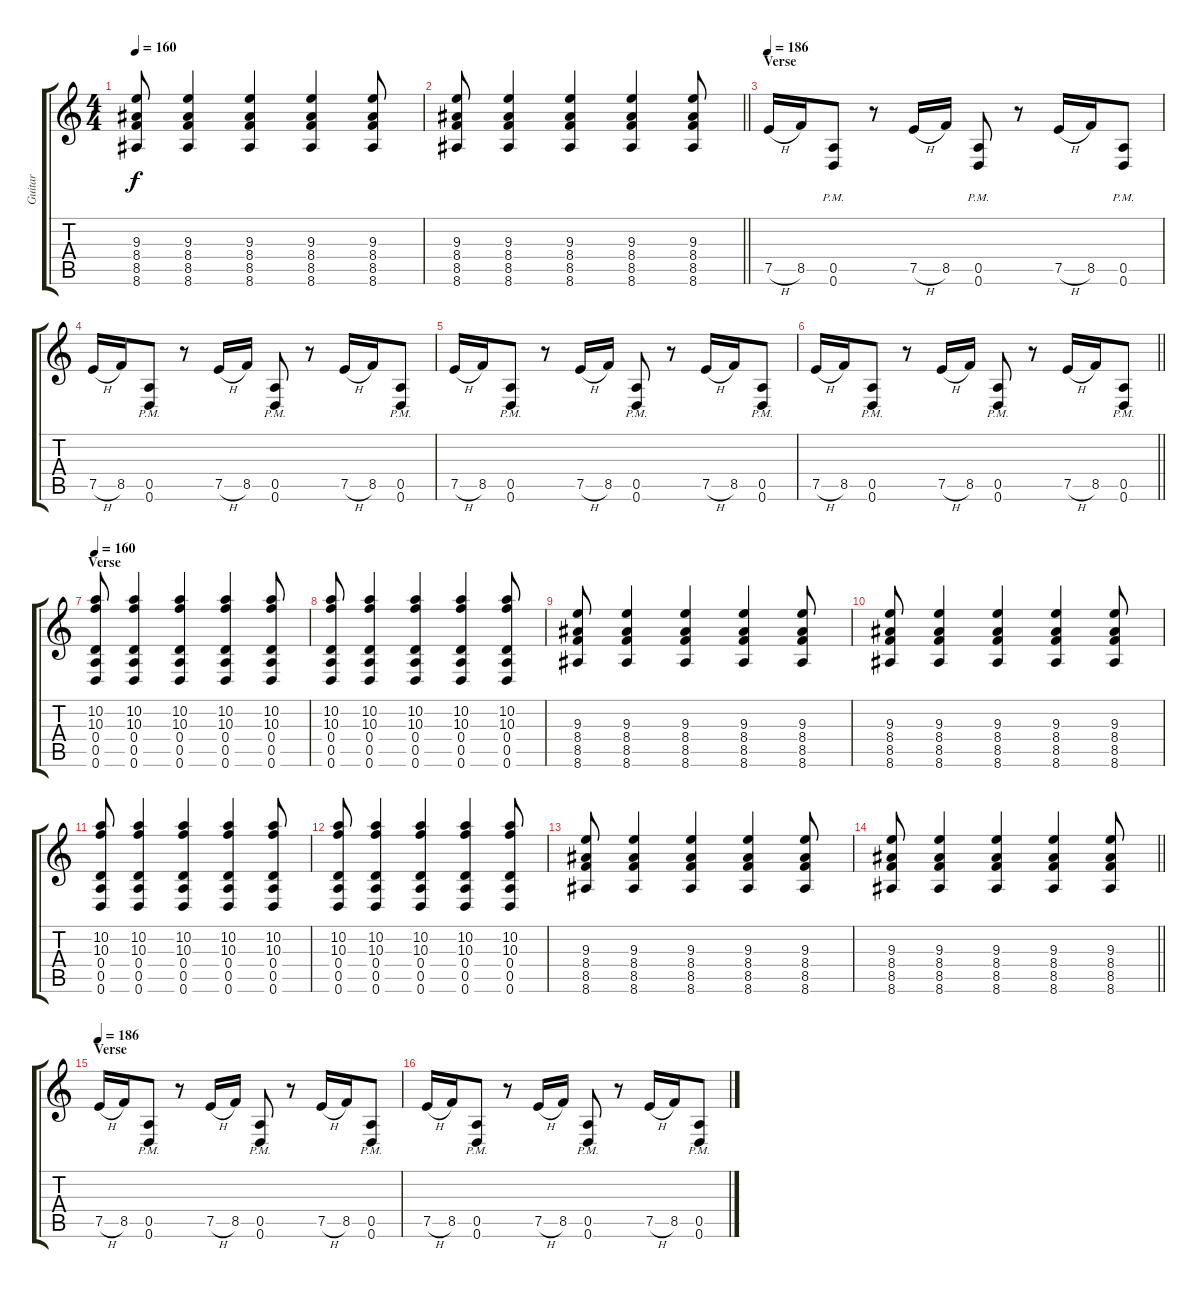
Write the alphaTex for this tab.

\track ("Guitar" "Guitar") {instrument distortionguitar}
\staff {score tabs}
\tuning (E4 B3 G3 D3 A2 D2) {hide}
\ts (4 4)
\tempo 160
\clef g2
\ks c
(9.3 8.4 8.5 8.6).8{dy f} (9.3 8.4 8.5 8.6).4 (9.3 8.4 8.5 8.6).4 (9.3 8.4 8.5 8.6).4 (9.3 8.4 8.5 8.6).8 |
\barLineRight lightlight
(9.3 8.4 8.5 8.6).8 (9.3 8.4 8.5 8.6).4 (9.3 8.4 8.5 8.6).4 (9.3 8.4 8.5 8.6).4 (9.3 8.4 8.5 8.6).8 |
\section ("" "Verse")
\tempo 186
7.5{h}.16 8.5.16 (0.5{pm} 0.6{pm}).8 r.8 7.5{h}.16 8.5.16 (0.5{pm} 0.6{pm}).8 r.8 7.5{h}.16 8.5.16 (0.5{pm} 0.6{pm}).8 |
7.5{h}.16 8.5.16 (0.5{pm} 0.6{pm}).8 r.8 7.5{h}.16 8.5.16 (0.5{pm} 0.6{pm}).8 r.8 7.5{h}.16 8.5.16 (0.5{pm} 0.6{pm}).8 |
7.5{h}.16 8.5.16 (0.5{pm} 0.6{pm}).8 r.8 7.5{h}.16 8.5.16 (0.5{pm} 0.6{pm}).8 r.8 7.5{h}.16 8.5.16 (0.5{pm} 0.6{pm}).8 |
\barLineRight lightlight
7.5{h}.16 8.5.16 (0.5{pm} 0.6{pm}).8 r.8 7.5{h}.16 8.5.16 (0.5{pm} 0.6{pm}).8 r.8 7.5{h}.16 8.5.16 (0.5{pm} 0.6{pm}).8 |
\section ("" "Verse")
\tempo 160
(10.2 10.3 0.4 0.5 0.6).8 (10.2 10.3 0.4 0.5 0.6).4 (10.2 10.3 0.4 0.5 0.6).4 (10.2 10.3 0.4 0.5 0.6).4 (10.2 10.3 0.4 0.5 0.6).8 |
(10.2 10.3 0.4 0.5 0.6).8 (10.2 10.3 0.4 0.5 0.6).4 (10.2 10.3 0.4 0.5 0.6).4 (10.2 10.3 0.4 0.5 0.6).4 (10.2 10.3 0.4 0.5 0.6).8 |
(9.3 8.4 8.5 8.6).8 (9.3 8.4 8.5 8.6).4 (9.3 8.4 8.5 8.6).4 (9.3 8.4 8.5 8.6).4 (9.3 8.4 8.5 8.6).8 |
(9.3 8.4 8.5 8.6).8 (9.3 8.4 8.5 8.6).4 (9.3 8.4 8.5 8.6).4 (9.3 8.4 8.5 8.6).4 (9.3 8.4 8.5 8.6).8 |
(10.2 10.3 0.4 0.5 0.6).8 (10.2 10.3 0.4 0.5 0.6).4 (10.2 10.3 0.4 0.5 0.6).4 (10.2 10.3 0.4 0.5 0.6).4 (10.2 10.3 0.4 0.5 0.6).8 |
(10.2 10.3 0.4 0.5 0.6).8 (10.2 10.3 0.4 0.5 0.6).4 (10.2 10.3 0.4 0.5 0.6).4 (10.2 10.3 0.4 0.5 0.6).4 (10.2 10.3 0.4 0.5 0.6).8 |
(9.3 8.4 8.5 8.6).8 (9.3 8.4 8.5 8.6).4 (9.3 8.4 8.5 8.6).4 (9.3 8.4 8.5 8.6).4 (9.3 8.4 8.5 8.6).8 |
\barLineRight lightlight
(9.3 8.4 8.5 8.6).8 (9.3 8.4 8.5 8.6).4 (9.3 8.4 8.5 8.6).4 (9.3 8.4 8.5 8.6).4 (9.3 8.4 8.5 8.6).8 |
\section ("" "Verse")
\tempo 186
7.5{h}.16 8.5.16 (0.5{pm} 0.6{pm}).8 r.8 7.5{h}.16 8.5.16 (0.5{pm} 0.6{pm}).8 r.8 7.5{h}.16 8.5.16 (0.5{pm} 0.6{pm}).8 |
7.5{h}.16 8.5.16 (0.5{pm} 0.6{pm}).8 r.8 7.5{h}.16 8.5.16 (0.5{pm} 0.6{pm}).8 r.8 7.5{h}.16 8.5.16 (0.5{pm} 0.6{pm}).8
